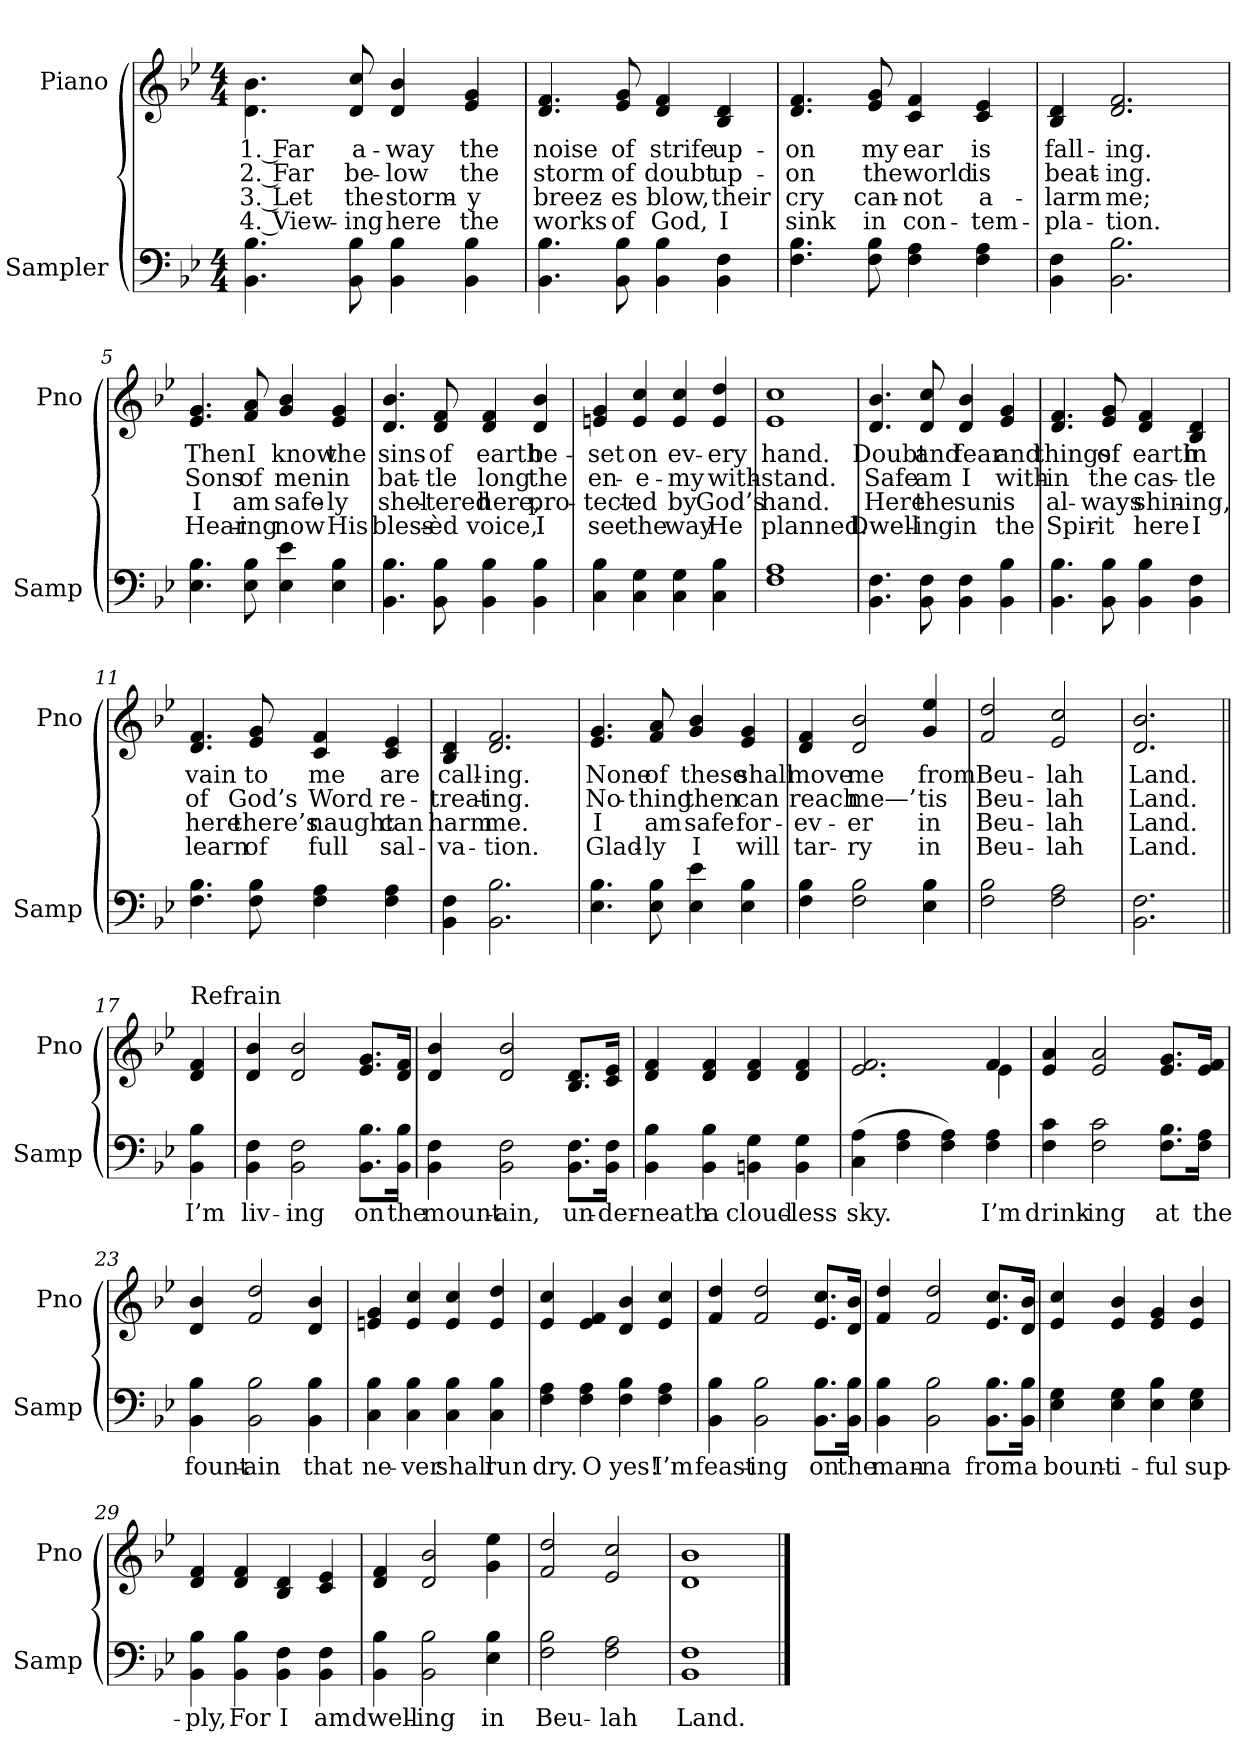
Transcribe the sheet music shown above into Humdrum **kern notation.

**kern	**text	**kern	**text	**text	**text	**text
*part2	*part2	*part1	*part1	*part1	*part1	*part1
*staff2	*staff2	*staff1	*staff1	*staff1	*staff1	*staff1
*I"Sampler	*	*I"Piano	*	*	*	*
*I'Samp	*	*I'Pno	*	*	*	*
*clefF4	*	*clefG2	*	*	*	*
*k[b-e-]	*	*k[b-e-]	*	*	*	*
*B-:	*	*B-:	*	*	*	*
*M4/4	*	*M4/4	*	*	*	*
=1	=1	=1	=1	=1	=1	=1
4.BB- 4.B-	.	4.d\ 4.b-\	1. Far	2. Far	3. Let	4. View-
8BB- 8B-	.	8d/ 8cc/	a-	be-	the	-ing
4BB- 4B-	.	4d/ 4b-/	-way	-low	storm-	here
4BB- 4B-	.	4e-/ 4g/	the	the	-y	the
=2	=2	=2	=2	=2	=2	=2
4.BB- 4.B-	.	4.d/ 4.f/	noise	storm	breez-	works
8BB- 8B-	.	8e-/ 8g/	of	of	-es	of
4BB- 4B-	.	4d/ 4f/	strife	doubt	blow,	God,
4BB- 4F	.	4B-/ 4d/	up-	up-	their	I
=3	=3	=3	=3	=3	=3	=3
4.F 4.B-	.	4.d/ 4.f/	-on	-on	cry	sink
8F 8B-	.	8e-/ 8g/	my	the	can-	in
4F 4A	.	4c/ 4f/	ear	world	-not	con-
4F 4A	.	4c/ 4e-/	is	is	a-	-tem-
=4	=4	=4	=4	=4	=4	=4
4BB- 4F	.	4B-/ 4d/	fall-	beat-	-larm	-pla-
2.BB- 2.B-	.	2.d/ 2.f/	-ing.	-ing.	me;	-tion.
=5	=5	=5	=5	=5	=5	=5
4.E- 4.B-	.	4.e-/ 4.g/	Then	Sons	I	Hear-
8E- 8B-	.	8f/ 8a/	I	of	am	-ing
4E- 4e-	.	4g/ 4b-/	know	men	safe-	now
4E- 4B-	.	4e-/ 4g/	the	in	-ly	His
=6	=6	=6	=6	=6	=6	=6
4.BB- 4.B-	.	4.d/ 4.b-/	sins	bat-	shel-	bless-
8BB- 8B-	.	8d/ 8f/	of	-tle	-tered	-èd
4BB- 4B-	.	4d/ 4f/	earth	long	here,	voice,
4BB- 4B-	.	4d/ 4b-/	be-	the	pro-	I
=7	=7	=7	=7	=7	=7	=7
4C 4B-	.	4en/ 4g/	-set	en-	-tect-	see
4C 4G	.	4e/ 4cc/	on	-e-	-ed	the
4C 4G	.	4e/ 4cc/	ev-	-my	by	way
4C 4B-	.	4e/ 4dd/	-ery	with-	God’s	He
=8	=8	=8	=8	=8	=8	=8
1F 1A	.	1e-\ 1cc\	hand.	-stand.	hand.	planned.
=9	=9	=9	=9	=9	=9	=9
4.BB- 4.F	.	4.d/ 4.b-/	Doubt	Safe	Here	Dwell-
8BB- 8F	.	8d/ 8cc/	and	am	the	-ing
4BB- 4F	.	4d/ 4b-/	fear	I	sun	in
4BB- 4B-	.	4e-/ 4g/	and	with-	is	the
=10	=10	=10	=10	=10	=10	=10
4.BB- 4.B-	.	4.d/ 4.f/	things	-in	al-	Spir-
8BB- 8B-	.	8e-/ 8g/	of	the	-ways	-it
4BB- 4B-	.	4d/ 4f/	earth	cas-	shin-	here
4BB- 4F	.	4B-/ 4d/	in	-tle	-ing,	I
=11	=11	=11	=11	=11	=11	=11
4.F 4.B-	.	4.d/ 4.f/	vain	of	here	learn
8F 8B-	.	8e-/ 8g/	to	God’s	there’s	of
4F 4A	.	4c/ 4f/	me	Word	naught	full
4F 4A	.	4c/ 4e-/	are	re-	can	sal-
=12	=12	=12	=12	=12	=12	=12
4BB- 4F	.	4B-/ 4d/	call-	-treat-	harm	-va-
2.BB- 2.B-	.	2.d/ 2.f/	-ing.	-ing.	me.	-tion.
=13	=13	=13	=13	=13	=13	=13
4.E- 4.B-	.	4.e-/ 4.g/	None	No-	I	Glad-
8E- 8B-	.	8f/ 8a/	of	-thing	am	-ly
4E- 4e-	.	4g/ 4b-/	these	then	safe	I
4E- 4B-	.	4e-/ 4g/	shall	can	for-	will
=14	=14	=14	=14	=14	=14	=14
4F 4B-	.	4d/ 4f/	move	reach	-ev-	tar-
2F 2B-	.	2d/ 2b-/	me	me—’	-er	-ry
4E- 4B-	.	4g/ 4ee-/	from	tis	in	in
=15	=15	=15	=15	=15	=15	=15
2F 2B-	.	2f/ 2dd/	Beu-	Beu-	Beu-	Beu-
2F 2A	.	2e-/ 2cc/	-lah	-lah	-lah	-lah
=16	=16	=16	=16	=16	=16	=16
2.BB- 2.F	.	2.d/ 2.b-/	Land.	Land.	Land.	Land.
=17||	=17||	=17||	=17||	=17||	=17||	=17||
!	!	!LO:TX:t=Refrain	!	!	!	!
4BB- 4B-	I’m	4d 4f	.	.	.	.
=18	=18	=18	=18	=18	=18	=18
4BB- 4F	liv-	4d 4b-	.	.	.	.
2BB- 2F	-ing	2d 2b-	.	.	.	.
8.BB-\ 8.B-\L	on	8.e-/ 8.g/L	.	.	.	.
16BB-\ 16B-\Jk	the	16d/ 16f/Jk	.	.	.	.
=19	=19	=19	=19	=19	=19	=19
4BB- 4F	mount-	4d 4b-	.	.	.	.
2BB- 2F	-ain,	2d 2b-	.	.	.	.
8.BB-\ 8.F\L	un-	8.B-/ 8.d/L	.	.	.	.
16BB-\ 16F\Jk	-der-	16c/ 16e-/Jk	.	.	.	.
=20	=20	=20	=20	=20	=20	=20
4BB- 4B-	-neath	4d 4f	.	.	.	.
4BB- 4B-	a	4d 4f	.	.	.	.
4BBn 4G	cloud-	4d 4f	.	.	.	.
4BB 4G	-less	4d 4f	.	.	.	.
=21	=21	=21	=21	=21	=21	=21
*	*	*^	*	*	*	*
(4C 4A	sky.	2.e- 2.f	2.ryy	.	.	.	.
4F 4A	.	.	.	.	.	.	.
4F 4A)	.	.	.	.	.	.	.
4F 4A	I’m	4f/	4e-	.	.	.	.
*	*	*v	*v	*	*	*	*
=22	=22	=22	=22	=22	=22	=22
4F 4c	drink-	4e- 4a	.	.	.	.
2F 2c	-ing	2e- 2a	.	.	.	.
8.F\ 8.B-\L	at	8.e-/ 8.g/L	.	.	.	.
16F\ 16A\Jk	the	16e-/ 16f/Jk	.	.	.	.
=23	=23	=23	=23	=23	=23	=23
4BB- 4B-	fount-	4d 4b-	.	.	.	.
2BB- 2B-	-ain	2f 2dd	.	.	.	.
4BB- 4B-	that	4d 4b-	.	.	.	.
=24	=24	=24	=24	=24	=24	=24
4C 4B-	ne-	4en 4g	.	.	.	.
4C 4B-	-ver	4e 4cc	.	.	.	.
4C 4B-	shall	4e 4cc	.	.	.	.
4C 4B-	run	4e 4dd	.	.	.	.
=25	=25	=25	=25	=25	=25	=25
4F 4A	dry.	4e- 4cc	.	.	.	.
4F 4A	O	4e- 4f	.	.	.	.
4F 4B-	yes!	4d 4b-	.	.	.	.
4F 4A	I’m	4e- 4cc	.	.	.	.
=26	=26	=26	=26	=26	=26	=26
4BB- 4B-	feast-	4f 4dd	.	.	.	.
2BB- 2B-	-ing	2f 2dd	.	.	.	.
8.BB-\ 8.B-\L	on	8.e-/ 8.cc/L	.	.	.	.
16BB-\ 16B-\Jk	the	16d/ 16b-/Jk	.	.	.	.
=27	=27	=27	=27	=27	=27	=27
4BB- 4B-	man-	4f 4dd	.	.	.	.
2BB- 2B-	-na	2f 2dd	.	.	.	.
8.BB-\ 8.B-\L	from	8.e-/ 8.cc/L	.	.	.	.
16BB-\ 16B-\Jk	a	16d/ 16b-/Jk	.	.	.	.
=28	=28	=28	=28	=28	=28	=28
4E- 4G	bount-	4e- 4cc	.	.	.	.
4E- 4G	-i-	4e- 4b-	.	.	.	.
4E- 4B-	-ful	4e- 4g	.	.	.	.
4E- 4G	sup-	4e- 4b-	.	.	.	.
=29	=29	=29	=29	=29	=29	=29
4BB- 4B-	-ply,	4d 4f	.	.	.	.
4BB- 4B-	For	4d 4f	.	.	.	.
4BB- 4F	I	4B- 4d	.	.	.	.
4BB- 4F	am	4c 4e-	.	.	.	.
=30	=30	=30	=30	=30	=30	=30
4BB- 4B-	dwell-	4d 4f	.	.	.	.
2BB- 2B-	-ing	2d 2b-	.	.	.	.
4E- 4B-	in	4g 4ee-	.	.	.	.
=31	=31	=31	=31	=31	=31	=31
2F 2B-	Beu-	2f 2dd	.	.	.	.
2F 2A	-lah	2e- 2cc	.	.	.	.
=32	=32	=32	=32	=32	=32	=32
1BB- 1F	Land.	1d 1b-	.	.	.	.
==	==	==	==	==	==	==
*-	*-	*-	*-	*-	*-	*-
